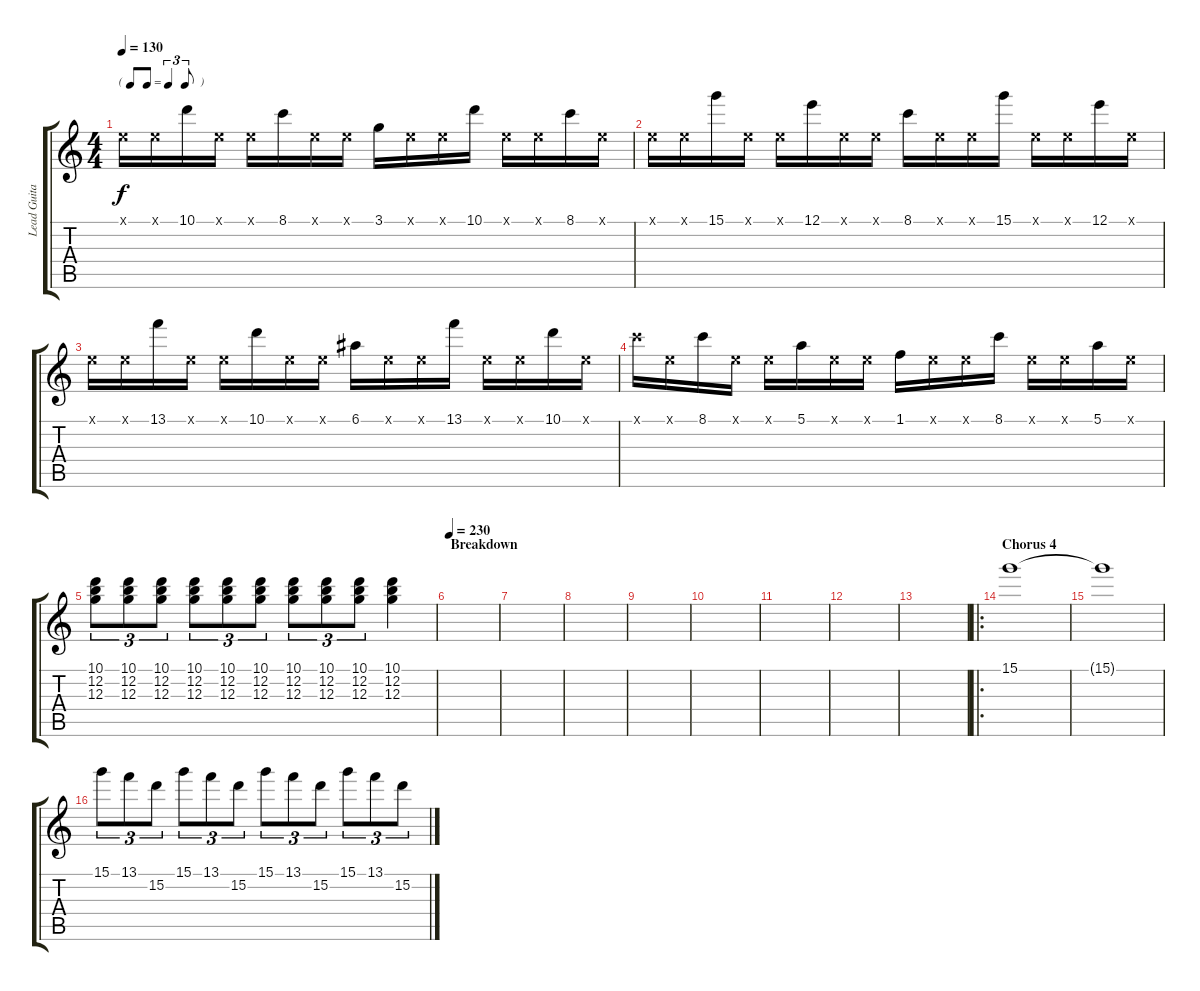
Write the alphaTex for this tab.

\track ("Lead Guitar" "Lead Guita") {instrument distortionguitar}
\staff {score tabs}
\tuning (E4 B3 G3 D3 A2 E2) {hide}
\ts (4 4)
\tf triplet8th
\tempo 130
\clef g2
\ks c
0.1{x}.16{dy f} 0.1{x}.16 10.1.16 0.1{x}.16 0.1{x}.16 8.1.16 0.1{x}.16 0.1{x}.16 3.1.16 0.1{x}.16 0.1{x}.16 10.1.16 0.1{x}.16 0.1{x}.16 8.1.16 0.1{x}.16 |
0.1{x}.16 0.1{x}.16 15.1.16 0.1{x}.16 0.1{x}.16 12.1.16 0.1{x}.16 0.1{x}.16 8.1.16 0.1{x}.16 0.1{x}.16 15.1.16 0.1{x}.16 0.1{x}.16 12.1.16 0.1{x}.16 |
0.1{x}.16 0.1{x}.16 13.1.16 0.1{x}.16 0.1{x}.16 10.1.16 0.1{x}.16 0.1{x}.16 6.1.16 0.1{x}.16 0.1{x}.16 13.1.16 0.1{x}.16 0.1{x}.16 10.1.16 0.1{x}.16 |
8.1{x}.16 0.1{x}.16 8.1.16 0.1{x}.16 0.1{x}.16 5.1.16 0.1{x}.16 0.1{x}.16 1.1.16 0.1{x}.16 0.1{x}.16 8.1.16 0.1{x}.16 0.1{x}.16 5.1.16 0.1{x}.16 |
(10.1 12.2 12.3).8{tu (3 2)} (10.1 12.2 12.3).8{tu (3 2)} (10.1 12.2 12.3).8{tu (3 2)} (10.1 12.2 12.3).8{tu (3 2)} (10.1 12.2 12.3).8{tu (3 2)} (10.1 12.2 12.3).8{tu (3 2)} (10.1 12.2 12.3).8{tu (3 2)} (10.1 12.2 12.3).8{tu (3 2)} (10.1 12.2 12.3).8{tu (3 2)} (10.1 12.2 12.3).4 |
\section ("" "Breakdown")
\tempo 230
|
|
|
|
|
|
|
|
\ro
\section ("" "Chorus 4")
15.1.1 |
15.1{t}.1 |
15.1.8{tu (3 2)} 13.1.8{tu (3 2)} 15.2.8{tu (3 2)} 15.1.8{tu (3 2)} 13.1.8{tu (3 2)} 15.2.8{tu (3 2)} 15.1.8{tu (3 2)} 13.1.8{tu (3 2)} 15.2.8{tu (3 2)} 15.1.8{tu (3 2)} 13.1.8{tu (3 2)} 15.2.8{tu (3 2)}
